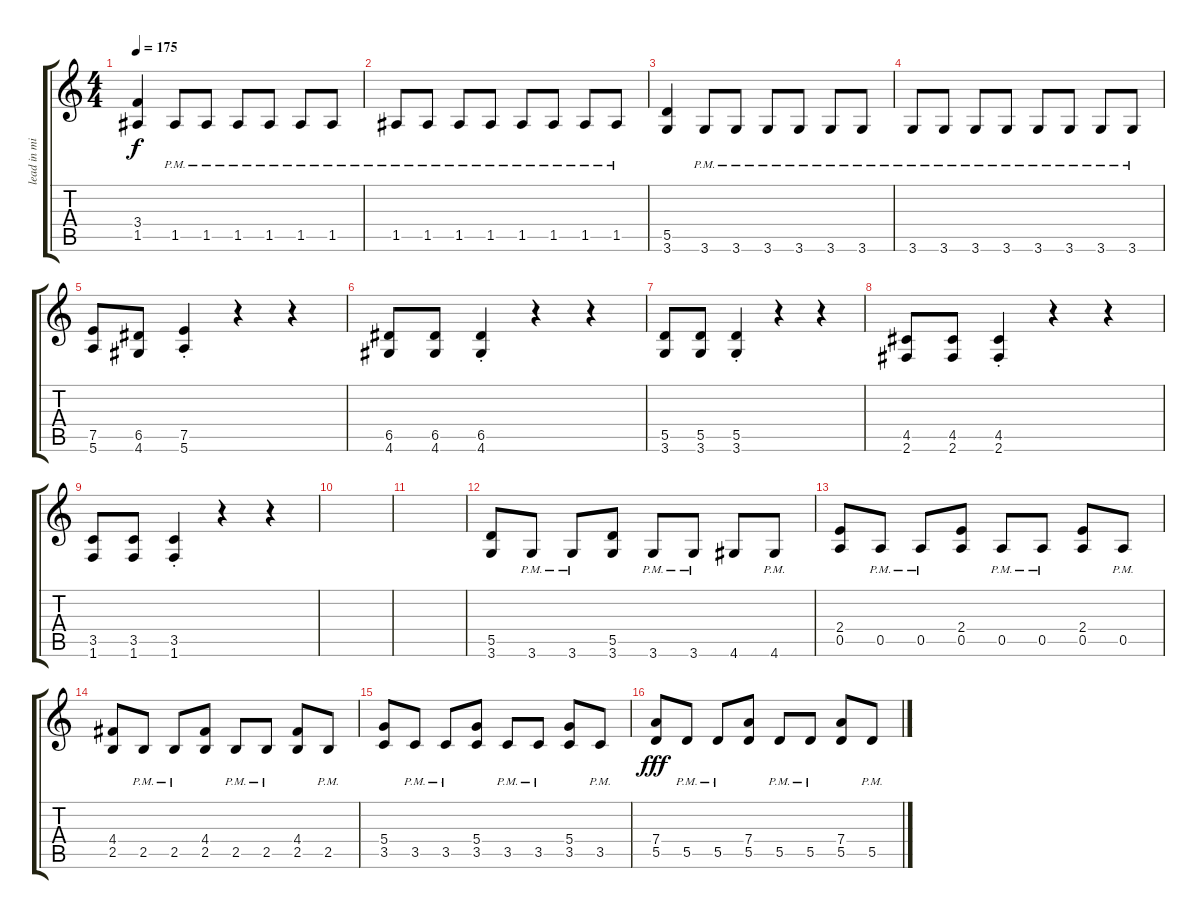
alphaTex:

\track ("lead in mi" "lead in mi") {instrument distortionguitar}
\staff {score tabs}
\tuning (E4 B3 G3 D3 A2 E2) {hide}
\ts (4 4)
\tempo 175
\clef g2
\ks c
(3.4 1.5).4{dy f} 1.5{pm}.8 1.5{pm}.8 1.5{pm}.8 1.5{pm}.8 1.5{pm}.8 1.5{pm}.8 |
1.5{pm}.8 1.5{pm}.8 1.5{pm}.8 1.5{pm}.8 1.5{pm}.8 1.5{pm}.8 1.5{pm}.8 1.5{pm}.8 |
(5.5 3.6).4 3.6{pm}.8 3.6{pm}.8 3.6{pm}.8 3.6{pm}.8 3.6{pm}.8 3.6{pm}.8 |
3.6{pm}.8 3.6{pm}.8 3.6{pm}.8 3.6{pm}.8 3.6{pm}.8 3.6{pm}.8 3.6{pm}.8 3.6{pm}.8 |
(7.5 5.6).8 (6.5 4.6).8 (7.5{st} 5.6{st}).4 r.4 r.4 |
(6.5 4.6).8 (6.5 4.6).8 (6.5{st} 4.6{st}).4 r.4 r.4 |
(5.5 3.6).8 (5.5 3.6).8 (5.5{st} 3.6{st}).4 r.4 r.4 |
(4.5 2.6).8 (4.5 2.6).8 (4.5{st} 2.6{st}).4 r.4 r.4 |
(3.5 1.6).8 (3.5 1.6).8 (3.5{st} 1.6{st}).4 r.4 r.4 |
|
|
(5.5 3.6).8 3.6{pm}.8 3.6{pm}.8 (5.5 3.6).8 3.6{pm}.8 3.6{pm}.8 4.6.8 4.6{pm}.8 |
(2.4 0.5).8 0.5{pm}.8 0.5{pm}.8 (2.4 0.5).8 0.5{pm}.8 0.5{pm}.8 (2.4 0.5).8 0.5{pm}.8 |
(4.4 2.5).8 2.5{pm}.8 2.5{pm}.8 (4.4 2.5).8 2.5{pm}.8 2.5{pm}.8 (4.4 2.5).8 2.5{pm}.8 |
(5.4 3.5).8 3.5{pm}.8 3.5{pm}.8 (5.4 3.5).8 3.5{pm}.8 3.5{pm}.8 (5.4 3.5).8 3.5{pm}.8 |
(7.4 5.5).8{dy fff} 5.5{pm}.8 5.5{pm}.8 (7.4 5.5).8 5.5{pm}.8 5.5{pm}.8 (7.4 5.5).8 5.5{pm}.8
